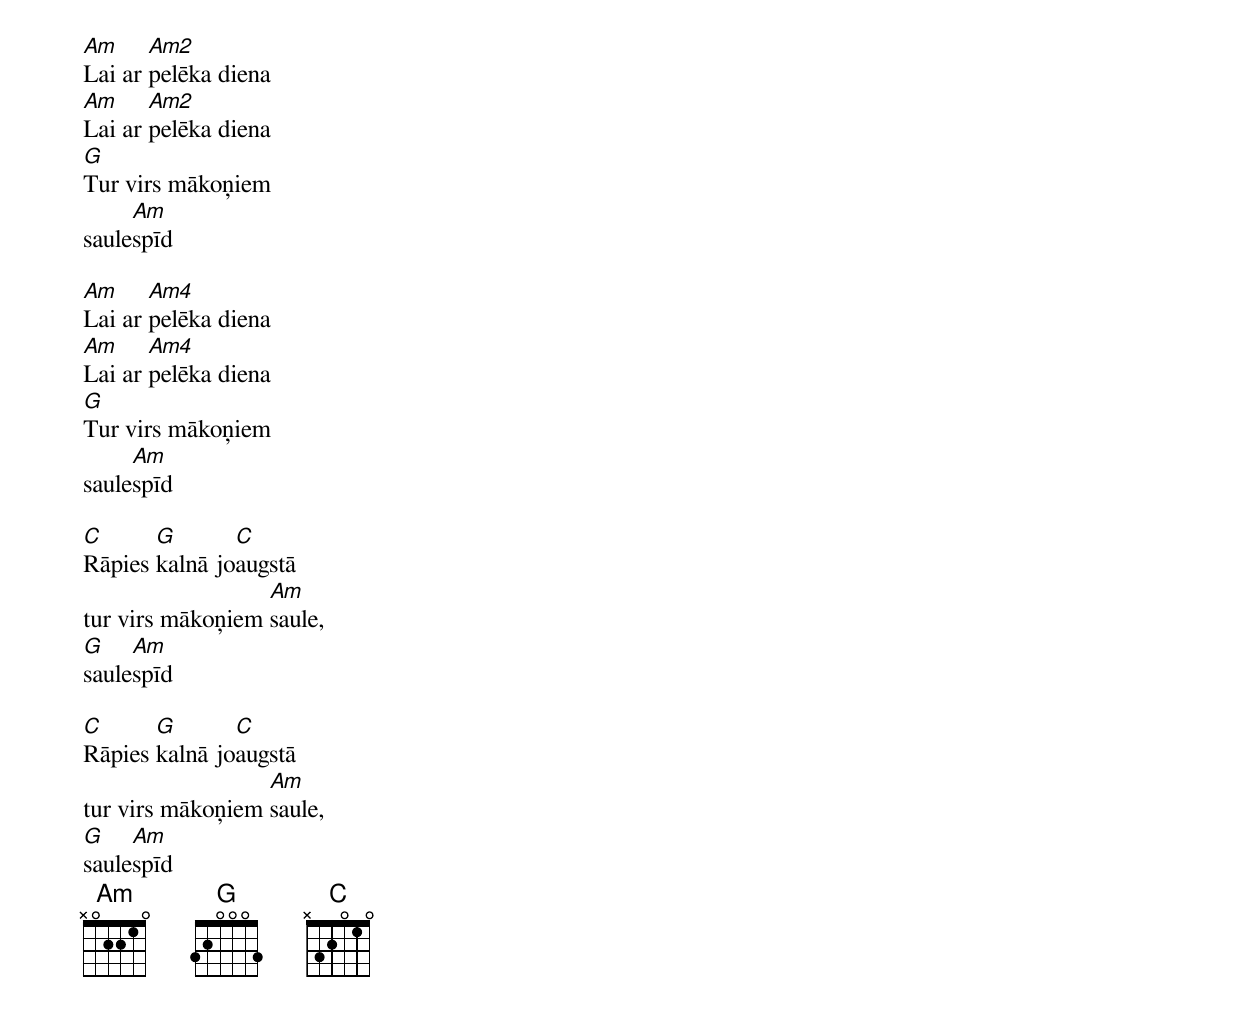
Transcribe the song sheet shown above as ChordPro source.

[Am]Lai ar [Am2]pelēka diena
[Am]Lai ar [Am2]pelēka diena
[G]Tur virs mākoņiem
saule[Am]spīd

[Am]Lai ar [Am4]pelēka diena
[Am]Lai ar [Am4]pelēka diena
[G]Tur virs mākoņiem
saule[Am]spīd

[C]Rāpies [G]kalnā jo[C]augstā
tur virs mākoņiem [Am]saule,
[G]saule[Am]spīd

[C]Rāpies [G]kalnā jo[C]augstā
tur virs mākoņiem [Am]saule,
[G]saule[Am]spīd
